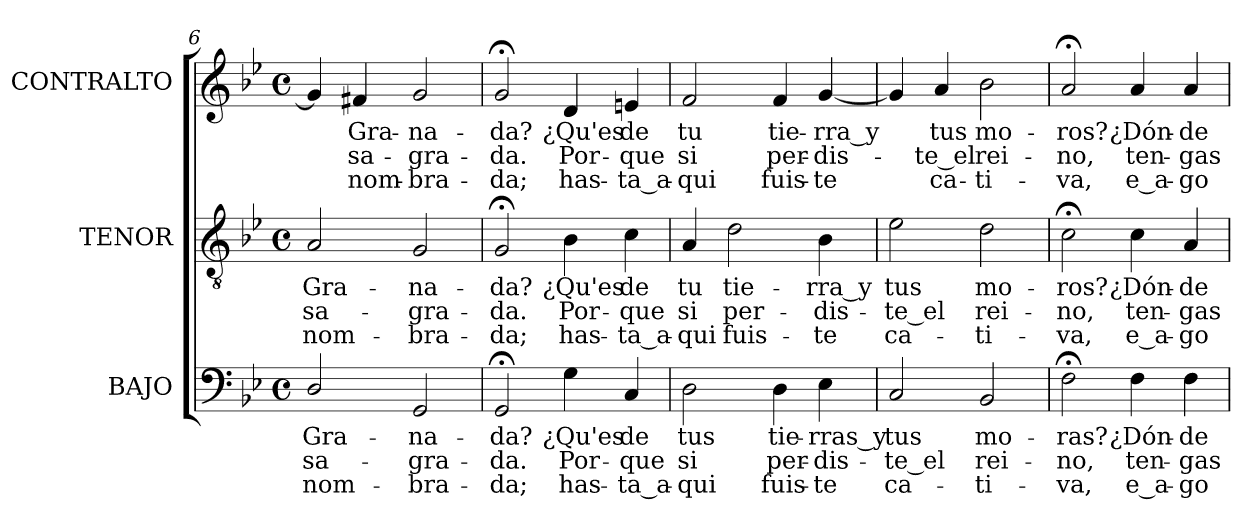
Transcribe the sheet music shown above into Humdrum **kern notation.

**kern	**text	**text	**text	**kern	**text	**text	**text	**kern	**text	**text	**text
*part3	*part3	*part3	*part3	*part2	*part2	*part2	*part2	*part1	*part1	*part1	*part1
*staff3	*staff3	*staff3	*staff3	*staff2	*staff2	*staff2	*staff2	*staff1	*staff1	*staff1	*staff1
*I"BAJO	*	*	*	*I"TENOR	*	*	*	*I"CONTRALTO	*	*	*
*I'B.	*	*	*	*I'T.	*	*	*	*I'A.	*	*	*
!!LO:LB:g=z
*clefF4	*	*	*	*clefGv2	*	*	*	*clefG2	*	*	*
*	*	*	*	*ITrd7c12	*	*	*	*	*	*	*
*k[b-e-]	*	*	*	*k[b-e-]	*	*	*	*k[b-e-]	*	*	*
*B-:	*	*	*	*B-:	*	*	*	*B-:	*	*	*
*M4/4	*	*	*	*M4/4	*	*	*	*M4/4	*	*	*
*met(c)	*	*	*	*met(c)	*	*	*	*met(c)	*	*	*
=6	=6	=6	=6	=6	=6	=6	=6	=6	=6	=6	=6
!	!LO:LY:b:color=#000000	!LO:LY:b:color=#000000	!LO:LY:b:color=#000000	!	!	!	!	!	!	!	!
!	!	!	!	!	!LO:LY:b:color=#000000	!LO:LY:b:color=#000000	!LO:LY:b:color=#000000	!	!	!	!
2Di/	Gra-	-sa-	nom-	2AAi/	Gra-	-sa-	nom-	4gi/]	.	.	.
!	!	!	!	!	!	!	!	!	!LO:LY:b:color=#000000	!LO:LY:b:color=#000000	!LO:LY:b:color=#000000
.	.	.	.	.	.	.	.	4f#Xi/	Gra-	-sa-	nom-
!	!LO:LY:b:color=#000000	!LO:LY:b:color=#000000	!LO:LY:b:color=#000000	!	!	!	!	!	!	!	!
!	!	!	!	!	!LO:LY:b:color=#000000	!LO:LY:b:color=#000000	!LO:LY:b:color=#000000	!	!	!	!
!	!	!	!	!	!	!	!	!	!LO:LY:b:color=#000000	!LO:LY:b:color=#000000	!LO:LY:b:color=#000000
2GGi/	-na-	-gra-	-bra-	2GGi/	-na-	-gra-	-bra-	2gi/	-na-	-gra-	-bra-
=7	=7	=7	=7	=7	=7	=7	=7	=7	=7	=7	=7
!	!LO:LY:b:color=#000000	!LO:LY:b:color=#000000	!LO:LY:b:color=#000000	!	!	!	!	!	!	!	!
!	!	!	!	!	!LO:LY:b:color=#000000	!LO:LY:b:color=#000000	!LO:LY:b:color=#000000	!	!	!	!
!	!	!	!	!	!	!	!	!	!LO:LY:b:color=#000000	!LO:LY:b:color=#000000	!LO:LY:b:color=#000000
2GG;i/	-da?	-da.	-da;	2GG;i/	-da?	-da.	-da;	2g;i/	-da?	-da.	-da;
!	!LO:LY:b:color=#000000	!LO:LY:b:color=#000000	!LO:LY:b:color=#000000	!	!	!	!	!	!	!	!
!	!	!	!	!	!LO:LY:b:color=#000000	!LO:LY:b:color=#000000	!LO:LY:b:color=#000000	!	!	!	!
!	!	!	!	!	!	!	!	!	!LO:LY:b:color=#000000	!LO:LY:b:color=#000000	!LO:LY:b:color=#000000
4Gi\	¿Qu'es	Por-	has-	4BB-i\	¿Qu'es	Por-	has-	4di/	¿Qu'es	Por-	has-
!	!LO:LY:b:color=#000000	!LO:LY:b:color=#000000	!LO:LY:b:color=#000000	!	!	!	!	!	!	!	!
!	!	!	!	!	!LO:LY:b:color=#000000	!LO:LY:b:color=#000000	!LO:LY:b:color=#000000	!	!	!	!
!	!	!	!	!	!	!	!	!	!LO:LY:b:color=#000000	!LO:LY:b:color=#000000	!LO:LY:b:color=#000000
4Ci/	de	-que	-ta_a-	4Ci\	de	-que	-ta_a-	4eni/	de	-que	-ta_a-
=8	=8	=8	=8	=8	=8	=8	=8	=8	=8	=8	=8
!	!LO:LY:b:color=#000000	!LO:LY:b:color=#000000	!LO:LY:b:color=#000000	!	!	!	!	!	!	!	!
!	!	!	!	!	!LO:LY:b:color=#000000	!LO:LY:b:color=#000000	!LO:LY:b:color=#000000	!	!	!	!
!	!	!	!	!	!	!	!	!	!LO:LY:b:color=#000000	!LO:LY:b:color=#000000	!LO:LY:b:color=#000000
2Di\	tus	si	-qui	4AAi/	tu	si	-qui	2fi/	tu	si	-qui
!	!	!	!	!	!LO:LY:b:color=#000000	!LO:LY:b:color=#000000	!LO:LY:b:color=#000000	!	!	!	!
.	.	.	.	2Di\	tie-	per-	fuis-	.	.	.	.
!	!LO:LY:b:color=#000000	!LO:LY:b:color=#000000	!LO:LY:b:color=#000000	!	!	!	!	!	!	!	!
!	!	!	!	!	!	!	!	!	!LO:LY:b:color=#000000	!LO:LY:b:color=#000000	!LO:LY:b:color=#000000
4Di\	tie-	per-	fuis-	.	.	.	.	4fi/	tie-	per-	fuis-
!	!LO:LY:b:color=#000000	!LO:LY:b:color=#000000	!LO:LY:b:color=#000000	!	!	!	!	!	!	!	!
!	!	!	!	!	!LO:LY:b:color=#000000	!LO:LY:b:color=#000000	!LO:LY:b:color=#000000	!	!	!	!
!	!	!	!	!	!	!	!	!	!LO:LY:b:color=#000000	!LO:LY:b:color=#000000	!LO:LY:b:color=#000000
4E-i\	-rras_y	-dis-	-te	4BB-i\	-rra_y	-dis-	-te	[4gi/	-rra_y	-dis-	-te
=9	=9	=9	=9	=9	=9	=9	=9	=9	=9	=9	=9
!	!LO:LY:b:color=#000000	!LO:LY:b:color=#000000	!LO:LY:b:color=#000000	!	!	!	!	!	!	!	!
!	!	!	!	!	!LO:LY:b:color=#000000	!LO:LY:b:color=#000000	!LO:LY:b:color=#000000	!	!	!	!
2Ci/	tus	-te_el	ca-	2E-i\	tus	-te_el	ca-	4gi/]	.	.	.
!	!	!	!	!	!	!	!	!	!LO:LY:b:color=#000000	!LO:LY:b:color=#000000	!LO:LY:b:color=#000000
.	.	.	.	.	.	.	.	4ai/	tus	-te_el	ca-
!	!LO:LY:b:color=#000000	!LO:LY:b:color=#000000	!LO:LY:b:color=#000000	!	!	!	!	!	!	!	!
!	!	!	!	!	!LO:LY:b:color=#000000	!LO:LY:b:color=#000000	!LO:LY:b:color=#000000	!	!	!	!
!	!	!	!	!	!	!	!	!	!LO:LY:b:color=#000000	!LO:LY:b:color=#000000	!LO:LY:b:color=#000000
2BB-i/	mo-	rei-	-ti-	2Di\	mo-	rei-	-ti-	2b-i\	mo-	rei-	-ti-
!!LO:LB:g=z
=10	=10	=10	=10	=10	=10	=10	=10	=10	=10	=10	=10
!	!LO:LY:b:color=#000000	!LO:LY:b:color=#000000	!LO:LY:b:color=#000000	!	!	!	!	!	!	!	!
!	!	!	!	!	!LO:LY:b:color=#000000	!LO:LY:b:color=#000000	!LO:LY:b:color=#000000	!	!	!	!
!	!	!	!	!	!	!	!	!	!LO:LY:b:color=#000000	!LO:LY:b:color=#000000	!LO:LY:b:color=#000000
2F;i\	-ras?	-no,	-va,	2C;i\	-ros?	-no,	-va,	2a;i/	-ros?	-no,	-va,
!	!LO:LY:b:color=#000000	!LO:LY:b:color=#000000	!LO:LY:b:color=#000000	!	!	!	!	!	!	!	!
!	!	!	!	!	!LO:LY:b:color=#000000	!LO:LY:b:color=#000000	!LO:LY:b:color=#000000	!	!	!	!
!	!	!	!	!	!	!	!	!	!LO:LY:b:color=#000000	!LO:LY:b:color=#000000	!LO:LY:b:color=#000000
4Fi\	¿Dón-	ten-	e_a-	4Ci\	¿Dón-	ten-	e_a-	4ai/	¿Dón-	ten-	e_a-
!	!LO:LY:b:color=#000000	!LO:LY:b:color=#000000	!LO:LY:b:color=#000000	!	!	!	!	!	!	!	!
!	!	!	!	!	!LO:LY:b:color=#000000	!LO:LY:b:color=#000000	!LO:LY:b:color=#000000	!	!	!	!
!	!	!	!	!	!	!	!	!	!LO:LY:b:color=#000000	!LO:LY:b:color=#000000	!LO:LY:b:color=#000000
4Fi\	-de	-gas	-go-	4AAi/	-de	-gas	-go-	4ai/	-de	-gas	-go-
=	=	=	=	=	=	=	=	=	=	=	=
*-	*-	*-	*-	*-	*-	*-	*-	*-	*-	*-	*-
